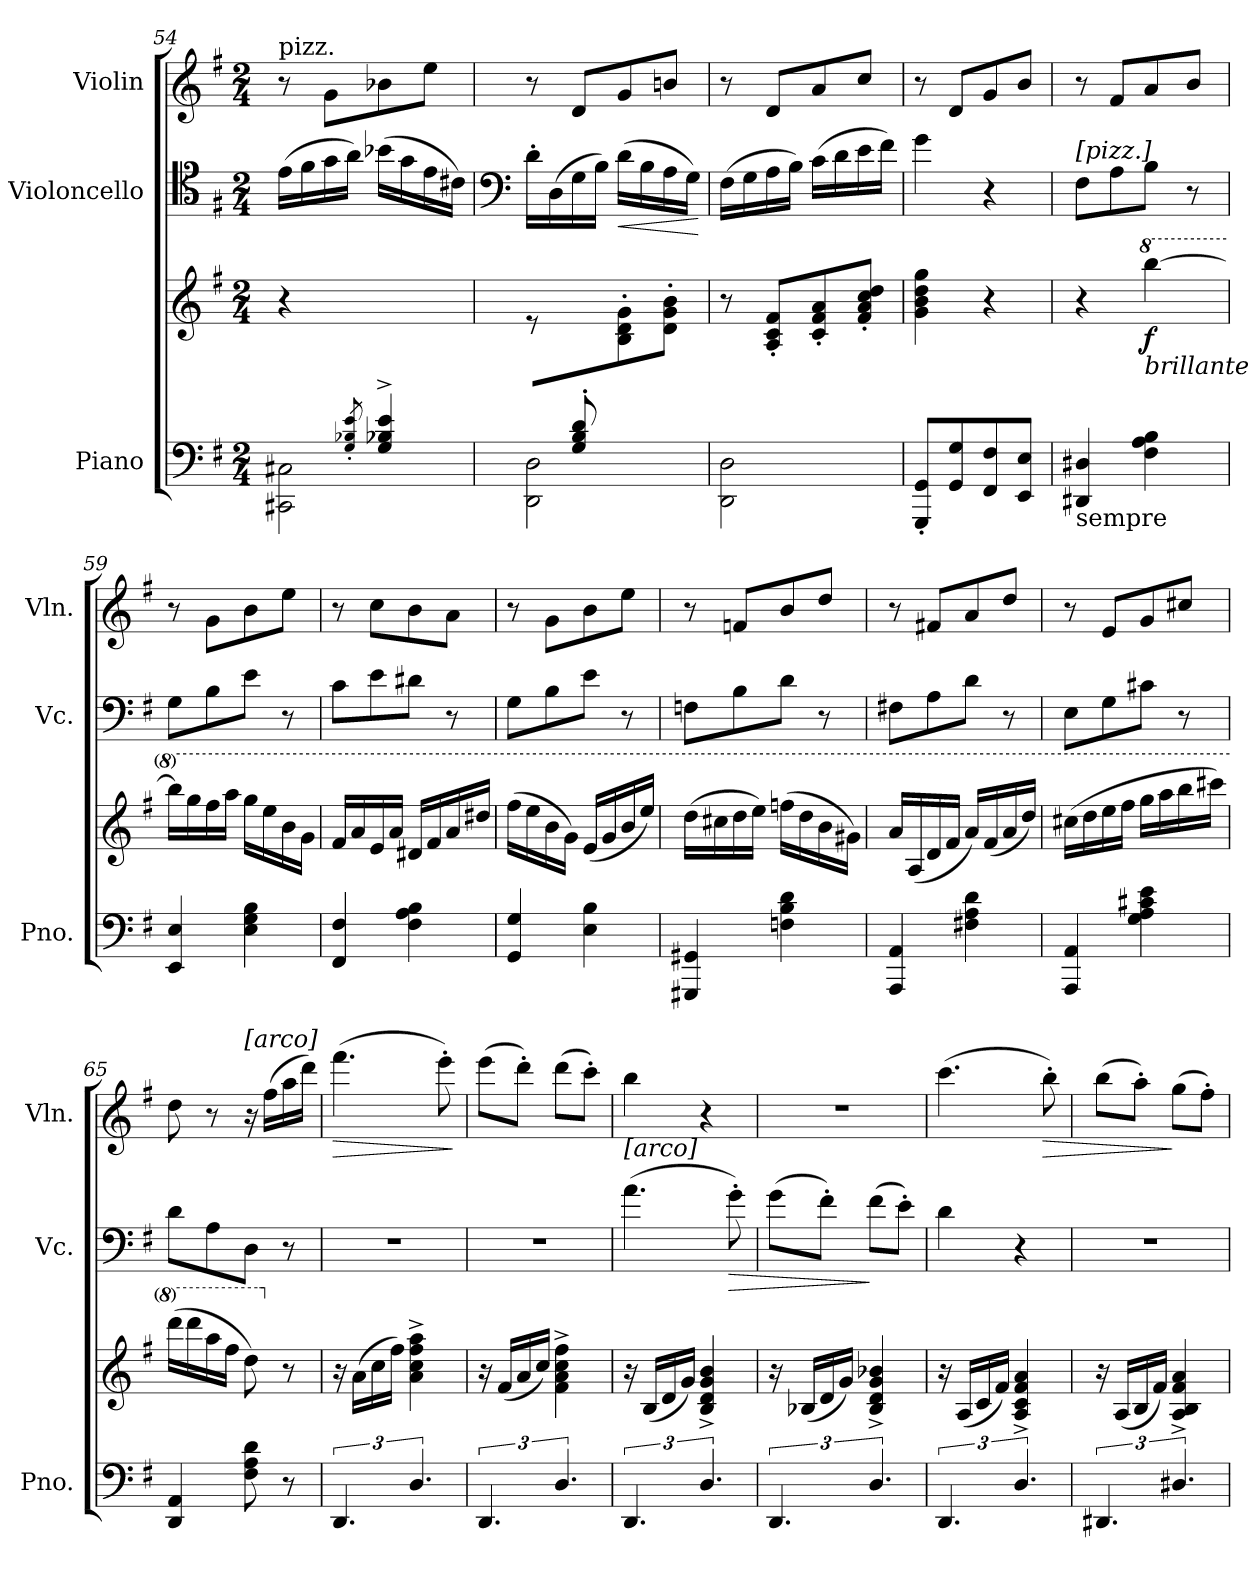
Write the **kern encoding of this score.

**kern	**kern	**dynam	**kern	**dynam	**kern	**dynam
*part3	*part3	*part3	*part2	*part2	*part1	*part1
*staff4	*staff3	*staff3/4	*staff2	*staff2	*staff1	*staff1
*I"Piano	*	*	*I"Violoncello	*	*I"Violin	*
*I'Pno.	*	*	*I'Vc.	*	*I'Vln.	*
*clefF4	*clefG2	*	*clefC4	*	*clefG2	*
*k[f#]	*k[f#]	*	*k[f#]	*	*k[f#]	*
*M2/4	*M2/4	*	*M2/4	*	*M2/4	*
=54	=54	=54	=54	=54	=54	=54
*^	*	*	*	*	*	*
!	!	!	!	!	!	!LO:TX:a:t=pizz.	!
!	!	!	!	!	!	!	!LO:DY:b
!	!	!	!	!	!	!	!LO:DY:n=1:b
!	!	!	!	!	!	!	!LO:DY:n=2:b
4ryy	2CC#X\ 2C#X\	4r	.	(16e\LL	.	8r	other-dynamics mf other-dynamics
.	.	.	.	16f#\	.	.	.
.	.	.	.	16g\	.	8g\L	.
.	.	.	.	16a\JJ)	.	.	.
8qG/'> 8qB-X/'> 8qe/'>	.	.	.	.	.	.	.
4G/^> 4B-/^> 4e/^>	.	4ryy	.	(16b-X\LL	.	8b-X\	.
.	.	.	.	16g\	.	.	.
.	.	.	.	16e\	.	8ee\J	.
.	.	.	.	16c#X\JJ)	.	.	.
!!LO:PB:g=z
=55	=55	=55	=55	=55	=55	=55	=55
*	*	*	*	*clefF4	*	*	*
8ryy	2DD\ 2D\	8r	.	16d'\LL	.	8r	.
.	.	.	.	(16D\	.	.	.
8G/' 8B/' 8d/'L	.	8ryy	.	16G\	.	8d/L	.
.	.	.	.	16B\JJ)	.	.	.
!	!	!	!	!	!LO:HP:b	!	!
4ryy	.	8B\' 8d\' 8g\'	.	(16d\LL	<	8g/	.
.	.	.	.	16B\	.	.	.
.	.	8d\' 8g\' 8b\'J	.	16A\	.	8bn/J	.
.	.	.	.	16G\JJ)	.	.	.
*v	*v	*	*	*	*	*	*
.	.	.	.	[	.	.
=56	=56	=56	=56	=56	=56	=56
2DD\ 2D\	8r	.	(16F#\LL	.	8r	.
.	.	.	16G\	.	.	.
.	8A/' 8c/' 8f#/'L	.	16A\	.	8d/L	.
.	.	.	16B\JJ)	.	.	.
.	8c/' 8f#/' 8a/'	.	(16c\LL	.	8a/	.
.	.	.	16d\	.	.	.
.	8f#/' 8a/' 8cc/' 8dd/'J	.	16e\	.	8cc/J	.
.	.	.	16f#\JJ)	.	.	.
=57	=57	=57	=57	=57	=57	=57
8GGG/' 8GG/'L	4g\ 4b\ 4dd\ 4gg\	.	4g\	.	8r	.
8GG/ 8G/	.	.	.	.	8d/L	.
8FF#/ 8F#/	4r	.	4r	.	8g/	.
8EE/ 8E/J	.	.	.	.	8b/J	.
=58	=58	=58	=58	=58	=58	=58
!	!	!	!LO:TX:a:t=[pizz.]	!	!	!
!LO:TX:b:t=sempre	!	!	!	!	!	!
!	!	!	!	!LO:DY:b	!	!
!	!	!	!	!LO:DY:n=1:b	!	!
!	!	!	!	!LO:DY:n=2:b	!	!
4DD#X/ 4D#X/	4r	.	8F#\L	other-dynamics mf other-dynamics	8r	.
.	.	.	8A\	.	8f#/L	.
*	*8va	*	*	*	*	*
!	!LO:TX:b:i:t=brillante	!	!	!	!	!
!	!	!LO:DY:b	!	!	!	!
4F#\ 4A\ 4B\	[4bbb\	f	8B\J	.	8a/	.
.	.	.	8r	.	8b/J	.
=59	=59	=59	=59	=59	=59	=59
4EE/ 4E/	16bbb\LL]	.	8G\L	.	8r	.
.	16ggg\	.	.	.	.	.
.	16fff#\	.	8B\	.	8g\L	.
.	16aaa\JJ	.	.	.	.	.
4E\ 4G\ 4B\	16ggg\LL	.	8e\J	.	8b\	.
.	16eee\	.	.	.	.	.
.	16bb\	.	8r	.	8ee\J	.
.	16gg<\JJ	.	.	.	.	.
=60	=60	=60	=60	=60	=60	=60
4FF#/ 4F#/	16ff#/LL	.	8c\L	.	8r	.
.	16aa/	.	.	.	.	.
.	16ee/	.	8e\	.	8cc\L	.
.	16aa/JJ	.	.	.	.	.
4F#\ 4A\ 4B\	16dd#X</LL	.	8d#X\J	.	8b\	.
.	16ff#/	.	.	.	.	.
.	16aa</	.	8r	.	8a\J	.
.	16ddd#X/JJ	.	.	.	.	.
!!LO:LB:g=z
=61	=61	=61	=61	=61	=61	=61
4GG/ 4G/	(16fff#\LL	.	8G\L	.	8r	.
.	16eee\	.	.	.	.	.
.	16bb<\	.	8B\	.	8g\L	.
.	16gg\JJ)	.	.	.	.	.
4E\ 4B\	(16ee/LL	.	8e\J	.	8b\	.
.	16gg/	.	.	.	.	.
.	16bb/	.	8r	.	8ee\J	.
.	16eee/JJ)	.	.	.	.	.
=62	=62	=62	=62	=62	=62	=62
4GGG#X/ 4GG#X/	(16ddd\LL	.	8Fn\L	.	8r	.
.	16ccc#X\	.	.	.	.	.
.	16ddd\	.	8B\	.	8fn/L	.
.	16eee\JJ)	.	.	.	.	.
4Fn\ 4B\ 4d\	(16fffn\LL	.	8d\J	.	8b/	.
.	16ddd\	.	.	.	.	.
.	16bb<\	.	8r	.	8dd/J	.
.	16gg#X\JJ)	.	.	.	.	.
=63	=63	=63	=63	=63	=63	=63
4AAA/ 4AA/	16aa/LL	.	8F#X\L	.	8r	.
.	(16a/	.	.	.	.	.
.	16dd/	.	8A\	.	8f#X/L	.
.	16ff#/JJ	.	.	.	.	.
4F#X\ 4A\ 4d\	16aa/LL)	.	8d\J	.	8a/	.
.	(16ff#</	.	.	.	.	.
.	16aa/	.	8r	.	8dd/J	.
.	16ddd/JJ)	.	.	.	.	.
=64	=64	=64	=64	=64	=64	=64
4AAA/ 4AA/	(16ccc#X\LL	.	8E\L	.	8r	.
.	16ddd\	.	.	.	.	.
.	16eee\	.	8G\	.	8e/L	.
.	16fff#\JJ	.	.	.	.	.
4G\ 4A\ 4c#X\ 4e\	16ggg\LL	.	8c#X\J	.	8g/	.
.	16aaa\	.	.	.	.	.
.	16bbb\	.	8r	.	8cc#X/J	.
.	16cccc#X\JJ)	.	.	.	.	.
=65	=65	=65	=65	=65	=65	=65
4DD/ 4AA/	(16dddd\LL	.	8d\L	.	8dd\	.
.	16dddd\	.	.	.	.	.
.	16aaa\	.	8A\	.	8r	.
.	16fff#\JJ	.	.	.	.	.
!	!	!	!	!	!LO:TX:a:t=[arco]	!
8F#\ 8A\ 8d\	8ddd\)	.	8D\J	.	16r	.
.	.	.	.	.	(16ff#\LL	.
*	*X8va	*	*	*	*	*
8r	8r	.	8r	.	16aa\	.
.	.	.	.	.	16ddd\JJ)	.
=66	=66	=66	=66	=66	=66	=66
!	!	!	!	!	!	!LO:HP:b
6.DD/	16r	.	2r	.	(4.fff#\	>
.	(16a\LL	.	.	.	.	.
.	16cc\	.	.	.	.	.
.	16ff#\JJ)	.	.	.	.	.
6.D/	4a\^> 4cc\^> 4ff#\^> 4aa\^>	.	.	.	.	.
.	.	.	.	.	8eee'\)	.
.	.	.	.	.	.	]
!!LO:LB:g=z
=67	=67	=67	=67	=67	=67	=67
6.DD/	16r	.	2r	.	(8eee\L	.
.	(16f#/LL	.	.	.	.	.
.	16a/	.	.	.	8ddd'\J)	.
.	16cc/JJ)	.	.	.	.	.
6.D/	4f#\^> 4a\^> 4cc\^> 4ff#\^>	.	.	.	(8ddd\L	.
.	.	.	.	.	8ccc'\J)	.
=68	=68	=68	=68	=68	=68	=68
!	!	!	!LO:TX:a:t=[arco]	!	!	!
6.DD/	16r	.	(4.a\	.	4bb\	.
.	(16B/LL	.	.	.	.	.
.	16d/	.	.	.	.	.
.	16g/JJ)	.	.	.	.	.
6.D/	4B/^> 4d/^> 4g/^> 4b/^>	.	.	.	4r	.
!	!	!	!	!LO:HP:b	!	!
.	.	.	8g'\)	>	.	.
=69	=69	=69	=69	=69	=69	=69
6.DD/	16r	.	(8g\L	.	2r	.
.	(16B-X/LL	.	.	.	.	.
.	16d/	.	8f#'\J)	.	.	.
.	16g/JJ)	.	.	.	.	.
6.D/	4B-/^> 4d/^> 4g/^> 4b-X/^>	.	(8f#\L	]	.	.
.	.	.	8e'\J)	.	.	.
=70	=70	=70	=70	=70	=70	=70
6.DD/	16r	.	4d\	.	(4.ccc\	.
.	(16A/LL	.	.	.	.	.
.	16c/	.	.	.	.	.
.	16f#/JJ)	.	.	.	.	.
6.D/	4A/^> 4c/^> 4f#/^> 4a/^>	.	4r	.	.	.
!	!	!	!	!	!	!LO:HP:b
.	.	.	.	.	8bb'\)	>
=71	=71	=71	=71	=71	=71	=71
6.DD#X/	16r	.	2r	.	(8bb\L	.
.	(16A/LL	.	.	.	.	.
.	16B/	.	.	.	8aa'\J)	.
.	16f#/JJ)	.	.	.	.	.
6.D#X/	4A/^> 4B/^> 4f#/^> 4a/^>	.	.	.	(8gg\L	]
.	.	.	.	.	8ff#'\J)	.
=	=	=	=	=	=	=
*-	*-	*-	*-	*-	*-	*-
